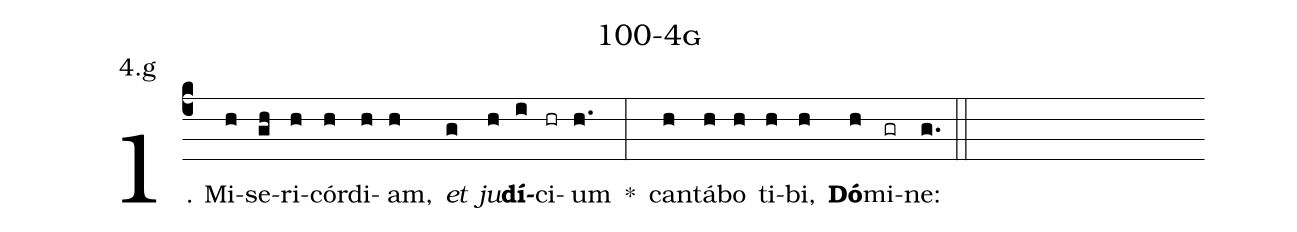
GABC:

name: 100-4g;
annotation: 4.g;
%%
(c4)1. Mi(h)se(gh)ri(h)cór(h)di(h)am,(h) <i>et</i>(g) <i>ju</i>(h)<b>dí</b>(i)ci(hr)um(h.) *(:) can(h)tá(h)bo(h) ti(h)bi,(h) <b>Dó</b>(h)mi(gr)ne:(g.) (::)
